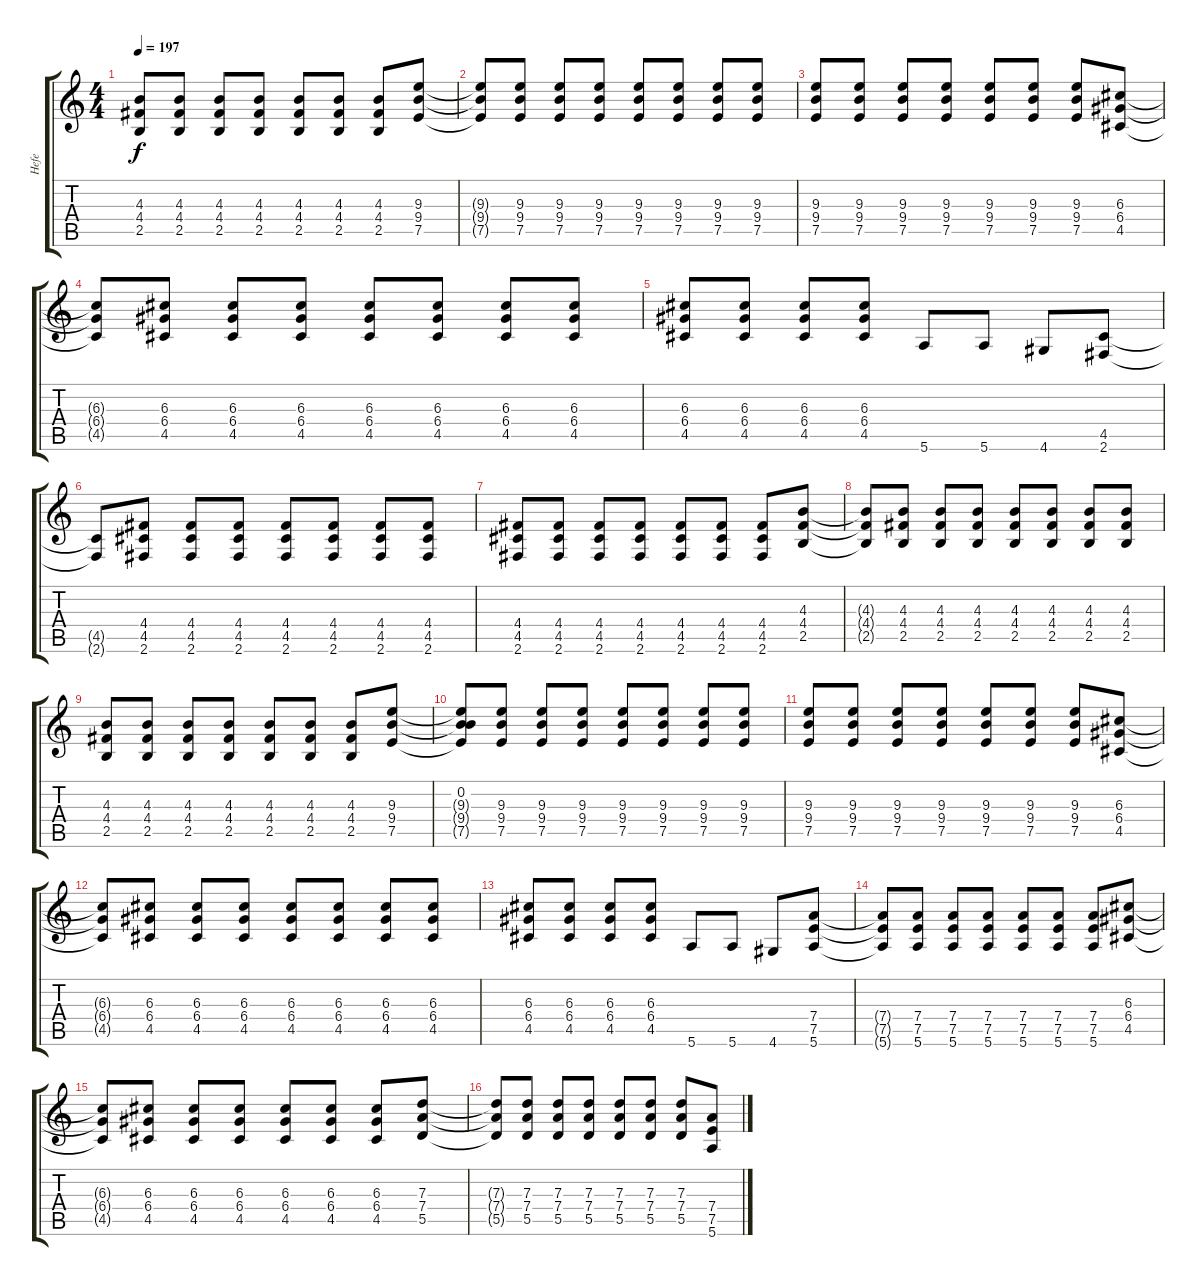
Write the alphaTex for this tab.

\track ("Hefe" "Hefe") {instrument overdrivenguitar}
\staff {score tabs}
\tuning (E4 B3 G3 D3 A2 E2) {hide}
\ts (4 4)
\tempo 197
\clef g2
\ks c
(4.3 4.4 2.5).8{dy f} (4.3 4.4 2.5).8 (4.3 4.4 2.5).8 (4.3 4.4 2.5).8 (4.3 4.4 2.5).8 (4.3 4.4 2.5).8 (4.3 4.4 2.5).8 (9.3 9.4 7.5).8 |
(9.3{t} 9.4{t} 7.5{t}).8 (9.3 9.4 7.5).8 (9.3 9.4 7.5).8 (9.3 9.4 7.5).8 (9.3 9.4 7.5).8 (9.3 9.4 7.5).8 (9.3 9.4 7.5).8 (9.3 9.4 7.5).8 |
(9.3 9.4 7.5).8 (9.3 9.4 7.5).8 (9.3 9.4 7.5).8 (9.3 9.4 7.5).8 (9.3 9.4 7.5).8 (9.3 9.4 7.5).8 (9.3 9.4 7.5).8 (6.3 6.4 4.5).8 |
(6.3{t} 6.4{t} 4.5{t}).8 (6.3 6.4 4.5).8 (6.3 6.4 4.5).8 (6.3 6.4 4.5).8 (6.3 6.4 4.5).8 (6.3 6.4 4.5).8 (6.3 6.4 4.5).8 (6.3 6.4 4.5).8 |
(6.3 6.4 4.5).8 (6.3 6.4 4.5).8 (6.3 6.4 4.5).8 (6.3 6.4 4.5).8 5.6.8 5.6.8 4.6.8 (4.5 2.6).8 |
(4.5{t} 2.6{t}).8 (4.4 4.5 2.6).8 (4.4 4.5 2.6).8 (4.4 4.5 2.6).8 (4.4 4.5 2.6).8 (4.4 4.5 2.6).8 (4.4 4.5 2.6).8 (4.4 4.5 2.6).8 |
(4.4 4.5 2.6).8 (4.4 4.5 2.6).8 (4.4 4.5 2.6).8 (4.4 4.5 2.6).8 (4.4 4.5 2.6).8 (4.4 4.5 2.6).8 (4.4 4.5 2.6).8 (4.3 4.4 2.5).8 |
(4.3{t} 4.4{t} 2.5{t}).8 (4.3 4.4 2.5).8 (4.3 4.4 2.5).8 (4.3 4.4 2.5).8 (4.3 4.4 2.5).8 (4.3 4.4 2.5).8 (4.3 4.4 2.5).8 (4.3 4.4 2.5).8 |
(4.3 4.4 2.5).8 (4.3 4.4 2.5).8 (4.3 4.4 2.5).8 (4.3 4.4 2.5).8 (4.3 4.4 2.5).8 (4.3 4.4 2.5).8 (4.3 4.4 2.5).8 (9.3 9.4 7.5).8 |
(0.2 9.3{t} 9.4{t} 7.5{t}).8 (9.3 9.4 7.5).8 (9.3 9.4 7.5).8 (9.3 9.4 7.5).8 (9.3 9.4 7.5).8 (9.3 9.4 7.5).8 (9.3 9.4 7.5).8 (9.3 9.4 7.5).8 |
(9.3 9.4 7.5).8 (9.3 9.4 7.5).8 (9.3 9.4 7.5).8 (9.3 9.4 7.5).8 (9.3 9.4 7.5).8 (9.3 9.4 7.5).8 (9.3 9.4 7.5).8 (6.3 6.4 4.5).8 |
(6.3{t} 6.4{t} 4.5{t}).8 (6.3 6.4 4.5).8 (6.3 6.4 4.5).8 (6.3 6.4 4.5).8 (6.3 6.4 4.5).8 (6.3 6.4 4.5).8 (6.3 6.4 4.5).8 (6.3 6.4 4.5).8 |
(6.3 6.4 4.5).8 (6.3 6.4 4.5).8 (6.3 6.4 4.5).8 (6.3 6.4 4.5).8 5.6.8 5.6.8 4.6.8 (7.4 7.5 5.6).8 |
(7.4{t} 7.5{t} 5.6{t}).8 (7.4 7.5 5.6).8 (7.4 7.5 5.6).8 (7.4 7.5 5.6).8 (7.4 7.5 5.6).8 (7.4 7.5 5.6).8 (7.4 7.5 5.6).8 (6.3 6.4 4.5).8 |
(6.3{t} 6.4{t} 4.5{t}).8 (6.3 6.4 4.5).8 (6.3 6.4 4.5).8 (6.3 6.4 4.5).8 (6.3 6.4 4.5).8 (6.3 6.4 4.5).8 (6.3 6.4 4.5).8 (7.3 7.4 5.5).8 |
(7.3{t} 7.4{t} 5.5{t}).8 (7.3 7.4 5.5).8 (7.3 7.4 5.5).8 (7.3 7.4 5.5).8 (7.3 7.4 5.5).8 (7.3 7.4 5.5).8 (7.3 7.4 5.5).8 (7.4 7.5 5.6).8
